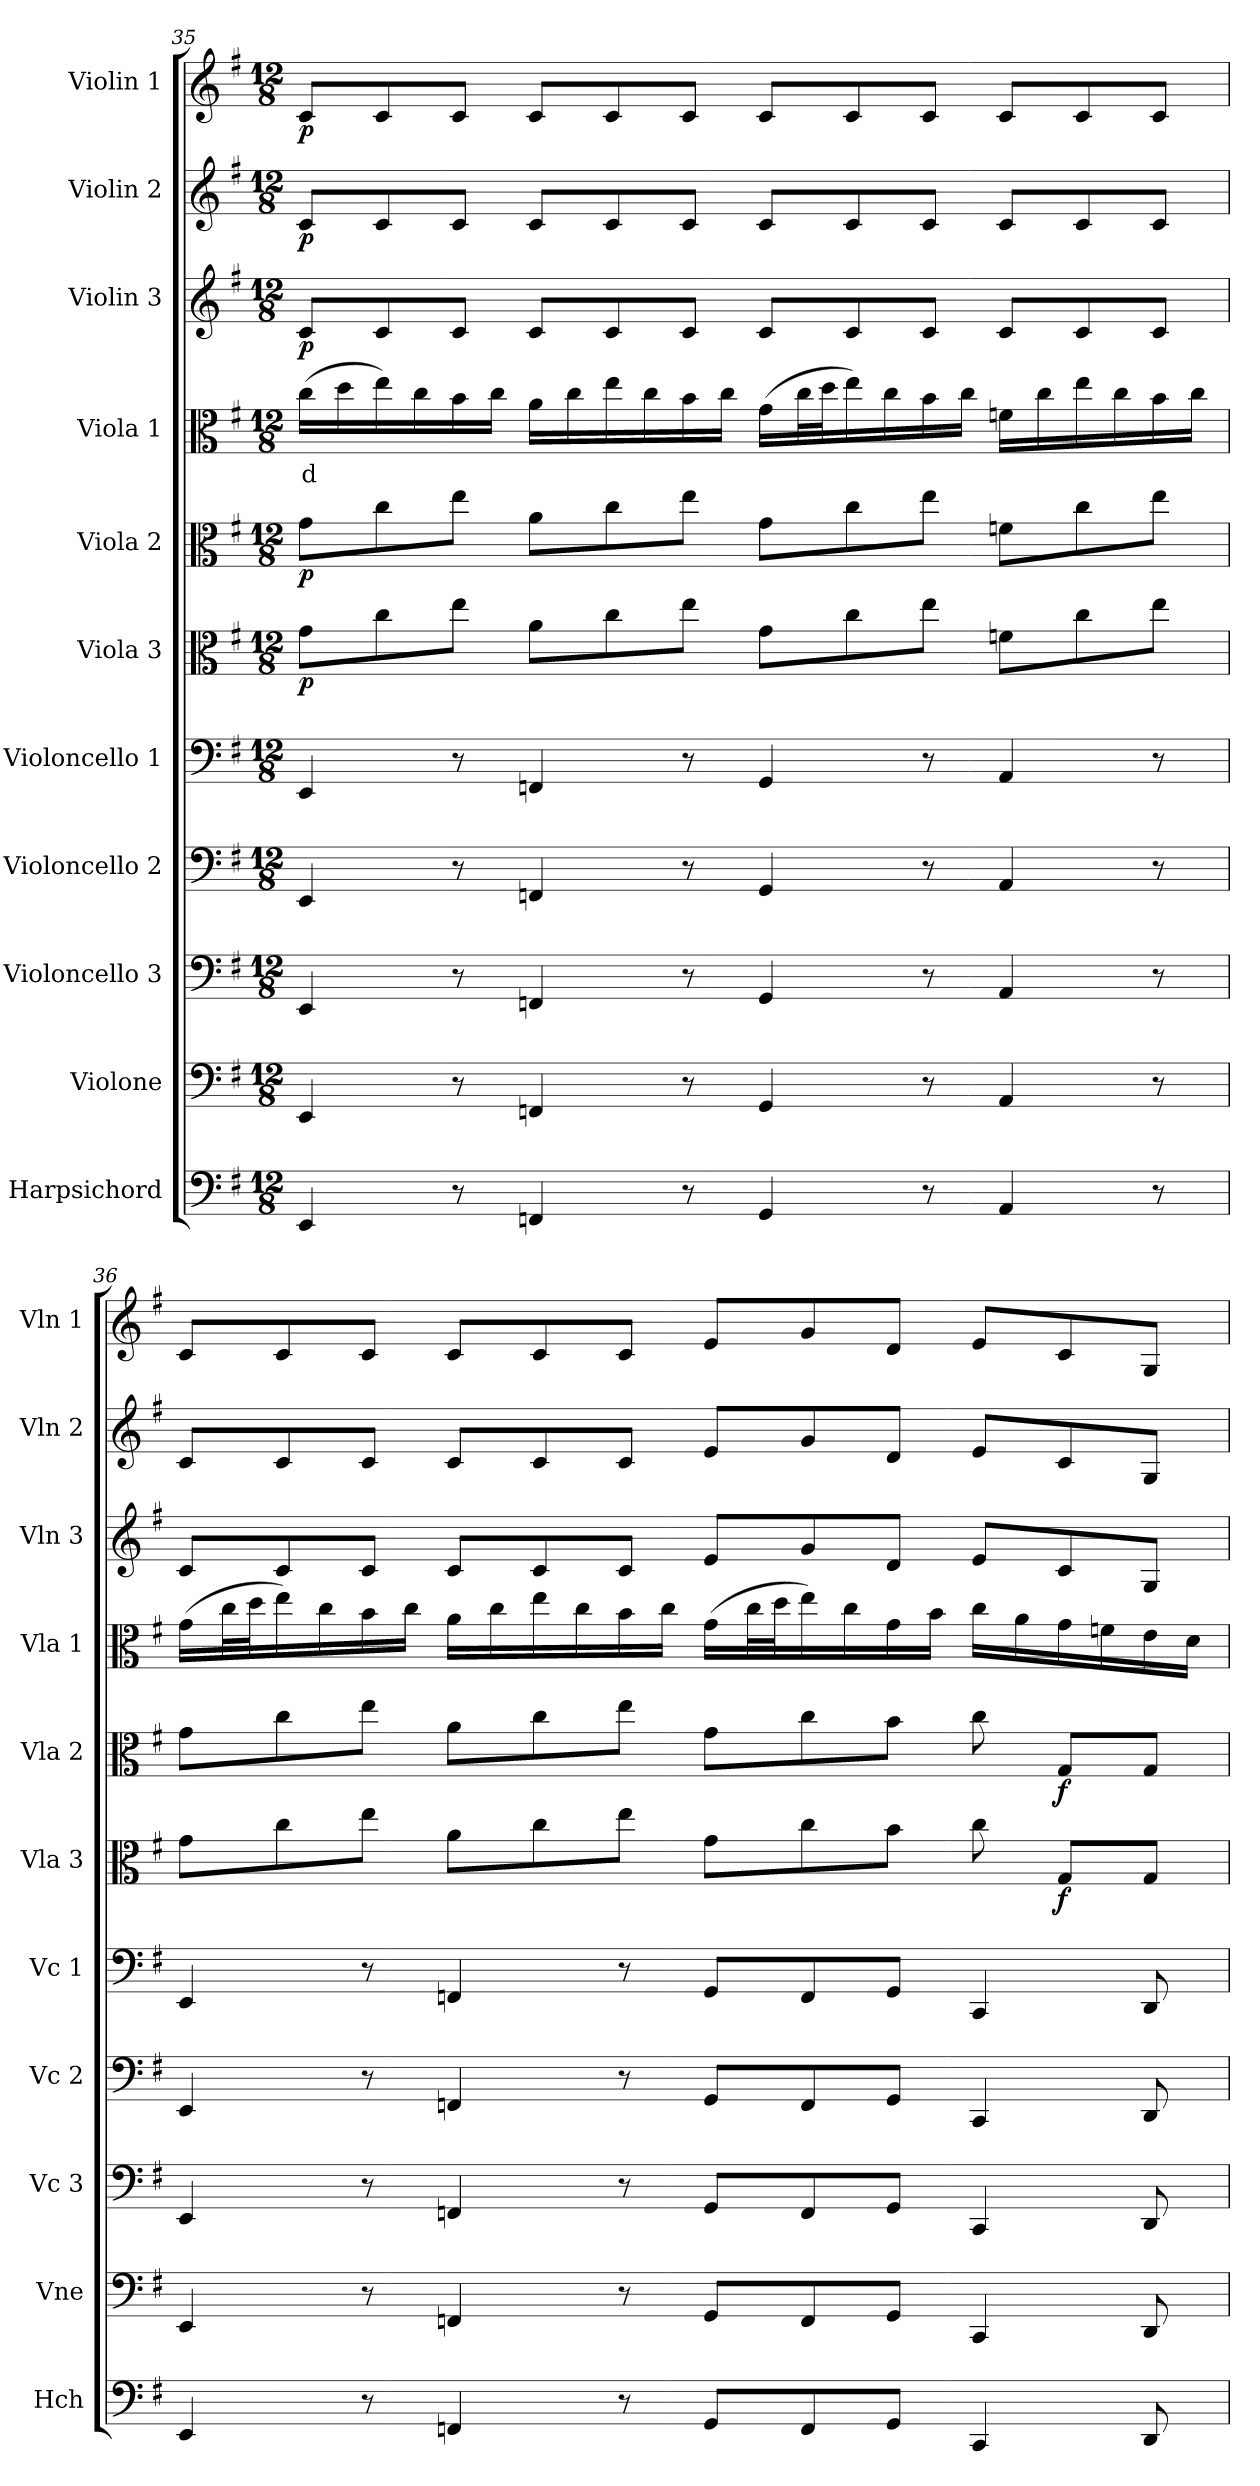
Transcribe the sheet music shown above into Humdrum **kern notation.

**kern	**kern	**kern	**kern	**kern	**kern	**dynam	**kern	**dynam	**kern	**text	**kern	**dynam	**kern	**dynam	**kern	**dynam
*part11	*part10	*part9	*part8	*part7	*part6	*part6	*part5	*part5	*part4	*part4	*part3	*part3	*part2	*part2	*part1	*part1
*staff11	*staff10	*staff9	*staff8	*staff7	*staff6	*staff6	*staff5	*staff5	*staff4	*staff4	*staff3	*staff3	*staff2	*staff2	*staff1	*staff1
*I"Harpsichord	*I"Violone	*I"Violoncello 3	*I"Violoncello 2	*I"Violoncello 1	*I"Viola 3	*	*I"Viola 2	*	*I"Viola 1	*	*I"Violin 3	*	*I"Violin 2	*	*I"Violin 1	*
*I'Hch	*I'Vne	*I'Vc 3	*I'Vc 2	*I'Vc 1	*I'Vla 3	*	*I'Vla 2	*	*I'Vla 1	*	*I'Vln 3	*	*I'Vln 2	*	*I'Vln 1	*
!!LO:PB:g=z
*clefF4	*clefF4	*clefF4	*clefF4	*clefF4	*clefC3	*	*clefC3	*	*clefC3	*	*clefG2	*	*clefG2	*	*clefG2	*
*	*ITrd7c12	*	*	*	*	*	*	*	*	*	*	*	*	*	*	*
*k[f#]	*k[f#]	*k[f#]	*k[f#]	*k[f#]	*k[f#]	*	*k[f#]	*	*k[f#]	*	*k[f#]	*	*k[f#]	*	*k[f#]	*
*M12/8	*M12/8	*M12/8	*M12/8	*M12/8	*M12/8	*	*M12/8	*	*M12/8	*	*M12/8	*	*M12/8	*	*M12/8	*
=35	=35	=35	=35	=35	=35	=35	=35	=35	=35	=35	=35	=35	=35	=35	=35	=35
!	!	!	!	!	!	!LO:DY:b	!	!LO:DY:b	!	!LO:LY:b:color=#FF0000	!	!LO:DY:b	!	!LO:DY:b	!	!LO:DY:b
4EE/	4EEE/	4EE/	4EE/	4EE/	8g\L	p	8g\L	p	(16cc\LL	d	8c/L	p	8c/L	p	8c/L	p
.	.	.	.	.	.	.	.	.	16dd\	.	.	.	.	.	.	.
.	.	.	.	.	8cc\	.	8cc\	.	16ee\)	.	8c/	.	8c/	.	8c/	.
.	.	.	.	.	.	.	.	.	16cc\	.	.	.	.	.	.	.
8r	8r	8r	8r	8r	8ee\J	.	8ee\J	.	16b\	.	8c/J	.	8c/J	.	8c/J	.
.	.	.	.	.	.	.	.	.	16cc\JJ	.	.	.	.	.	.	.
4FFn/	4FFFn/	4FFn/	4FFn/	4FFn/	8a\L	.	8a\L	.	16a\LL	.	8c/L	.	8c/L	.	8c/L	.
.	.	.	.	.	.	.	.	.	16cc\	.	.	.	.	.	.	.
.	.	.	.	.	8cc\	.	8cc\	.	16ee\	.	8c/	.	8c/	.	8c/	.
.	.	.	.	.	.	.	.	.	16cc\	.	.	.	.	.	.	.
8r	8r	8r	8r	8r	8ee\J	.	8ee\J	.	16b\	.	8c/J	.	8c/J	.	8c/J	.
.	.	.	.	.	.	.	.	.	16cc\JJ	.	.	.	.	.	.	.
4GG/	4GGG/	4GG/	4GG/	4GG/	8g\L	.	8g\L	.	(16g\LL	.	8c/L	.	8c/L	.	8c/L	.
.	.	.	.	.	.	.	.	.	32cc\L	.	.	.	.	.	.	.
.	.	.	.	.	.	.	.	.	32dd\J	.	.	.	.	.	.	.
.	.	.	.	.	8cc\	.	8cc\	.	16ee\)	.	8c/	.	8c/	.	8c/	.
.	.	.	.	.	.	.	.	.	16cc\	.	.	.	.	.	.	.
8r	8r	8r	8r	8r	8ee\J	.	8ee\J	.	16b\	.	8c/J	.	8c/J	.	8c/J	.
.	.	.	.	.	.	.	.	.	16cc\JJ	.	.	.	.	.	.	.
4AA/	4AAA/	4AA/	4AA/	4AA/	8fn\L	.	8fn\L	.	16fn\LL	.	8c/L	.	8c/L	.	8c/L	.
.	.	.	.	.	.	.	.	.	16cc\	.	.	.	.	.	.	.
.	.	.	.	.	8cc\	.	8cc\	.	16ee\	.	8c/	.	8c/	.	8c/	.
.	.	.	.	.	.	.	.	.	16cc\	.	.	.	.	.	.	.
8r	8r	8r	8r	8r	8ee\J	.	8ee\J	.	16b\	.	8c/J	.	8c/J	.	8c/J	.
.	.	.	.	.	.	.	.	.	16cc\JJ	.	.	.	.	.	.	.
!!LO:PB:g=z
=36	=36	=36	=36	=36	=36	=36	=36	=36	=36	=36	=36	=36	=36	=36	=36	=36
4EE/	4EEE/	4EE/	4EE/	4EE/	8g\L	.	8g\L	.	(16g\LL	.	8c/L	.	8c/L	.	8c/L	.
.	.	.	.	.	.	.	.	.	32cc\L	.	.	.	.	.	.	.
.	.	.	.	.	.	.	.	.	32dd\J	.	.	.	.	.	.	.
.	.	.	.	.	8cc\	.	8cc\	.	16ee\)	.	8c/	.	8c/	.	8c/	.
.	.	.	.	.	.	.	.	.	16cc\	.	.	.	.	.	.	.
8r	8r	8r	8r	8r	8ee\J	.	8ee\J	.	16b\	.	8c/J	.	8c/J	.	8c/J	.
.	.	.	.	.	.	.	.	.	16cc\JJ	.	.	.	.	.	.	.
4FFn/	4FFFn/	4FFn/	4FFn/	4FFn/	8a\L	.	8a\L	.	16a\LL	.	8c/L	.	8c/L	.	8c/L	.
.	.	.	.	.	.	.	.	.	16cc\	.	.	.	.	.	.	.
.	.	.	.	.	8cc\	.	8cc\	.	16ee\	.	8c/	.	8c/	.	8c/	.
.	.	.	.	.	.	.	.	.	16cc\	.	.	.	.	.	.	.
8r	8r	8r	8r	8r	8ee\J	.	8ee\J	.	16b\	.	8c/J	.	8c/J	.	8c/J	.
.	.	.	.	.	.	.	.	.	16cc\JJ	.	.	.	.	.	.	.
8GG/L	8GGG/L	8GG/L	8GG/L	8GG/L	8g\L	.	8g\L	.	(16g\LL	.	8e/L	.	8e/L	.	8e/L	.
.	.	.	.	.	.	.	.	.	32cc\L	.	.	.	.	.	.	.
.	.	.	.	.	.	.	.	.	32dd\J	.	.	.	.	.	.	.
8FF/	8FFF/	8FF/	8FF/	8FF/	8cc\	.	8cc\	.	16ee\)	.	8g/	.	8g/	.	8g/	.
.	.	.	.	.	.	.	.	.	16cc\	.	.	.	.	.	.	.
8GG/J	8GGG/J	8GG/J	8GG/J	8GG/J	8b\J	.	8b\J	.	16g\	.	8d/J	.	8d/J	.	8d/J	.
.	.	.	.	.	.	.	.	.	16b\JJ	.	.	.	.	.	.	.
4CC/	4CCC/	4CC/	4CC/	4CC/	8cc\	.	8cc\	.	16cc\LL	.	8e/L	.	8e/L	.	8e/L	.
.	.	.	.	.	.	.	.	.	16a\	.	.	.	.	.	.	.
!	!	!	!	!	!	!LO:DY:b	!	!LO:DY:b	!	!	!	!	!	!	!	!
.	.	.	.	.	8G/L	f	8G/L	f	16g\	.	8c/	.	8c/	.	8c/	.
.	.	.	.	.	.	.	.	.	16fn\	.	.	.	.	.	.	.
8DD/	8DDD/	8DD/	8DD/	8DD/	8G/J	.	8G/J	.	16e\	.	8G/J	.	8G/J	.	8G/J	.
.	.	.	.	.	.	.	.	.	16d\JJ	.	.	.	.	.	.	.
=	=	=	=	=	=	=	=	=	=	=	=	=	=	=	=	=
*-	*-	*-	*-	*-	*-	*-	*-	*-	*-	*-	*-	*-	*-	*-	*-	*-
